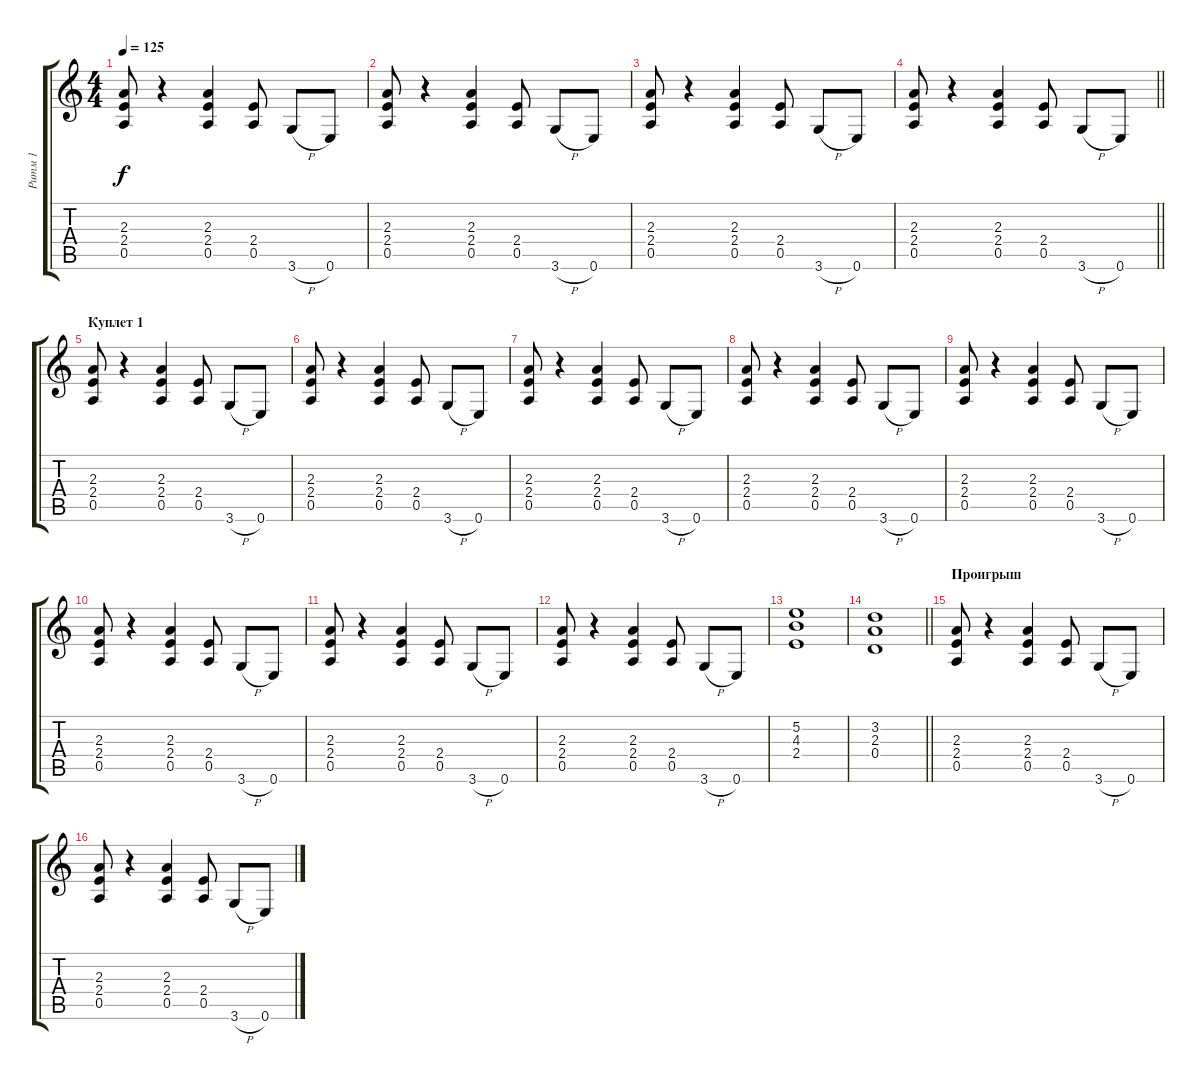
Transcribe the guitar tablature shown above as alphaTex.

\track ("Ритм 1" "Ритм 1") {instrument distortionguitar}
\staff {score tabs}
\tuning (E4 B3 G3 D3 A2 E2) {hide}
\ts (4 4)
\tempo 125
\clef g2
\ks c
(2.3 2.4 0.5).8{dy f instrument distortionguitar} r.4 (2.3 2.4 0.5).4 (2.4 0.5).8 3.6{h}.8 0.6.8 |
(2.3 2.4 0.5).8 r.4 (2.3 2.4 0.5).4 (2.4 0.5).8 3.6{h}.8 0.6.8 |
(2.3 2.4 0.5).8 r.4 (2.3 2.4 0.5).4 (2.4 0.5).8 3.6{h}.8 0.6.8 |
\barLineRight lightlight
(2.3 2.4 0.5).8 r.4 (2.3 2.4 0.5).4 (2.4 0.5).8 3.6{h}.8 0.6.8 |
\section ("" "Куплет 1")
(2.3 2.4 0.5).8 r.4 (2.3 2.4 0.5).4 (2.4 0.5).8 3.6{h}.8 0.6.8 |
(2.3 2.4 0.5).8 r.4 (2.3 2.4 0.5).4 (2.4 0.5).8 3.6{h}.8 0.6.8 |
(2.3 2.4 0.5).8 r.4 (2.3 2.4 0.5).4 (2.4 0.5).8 3.6{h}.8 0.6.8 |
(2.3 2.4 0.5).8 r.4 (2.3 2.4 0.5).4 (2.4 0.5).8 3.6{h}.8 0.6.8 |
(2.3 2.4 0.5).8 r.4 (2.3 2.4 0.5).4 (2.4 0.5).8 3.6{h}.8 0.6.8 |
(2.3 2.4 0.5).8 r.4 (2.3 2.4 0.5).4 (2.4 0.5).8 3.6{h}.8 0.6.8 |
(2.3 2.4 0.5).8 r.4 (2.3 2.4 0.5).4 (2.4 0.5).8 3.6{h}.8 0.6.8 |
(2.3 2.4 0.5).8 r.4 (2.3 2.4 0.5).4 (2.4 0.5).8 3.6{h}.8 0.6.8 |
(5.2 4.3 2.4).1 |
\barLineRight lightlight
(3.2 2.3 0.4).1 |
\section ("" "Проигрыш")
(2.3 2.4 0.5).8 r.4 (2.3 2.4 0.5).4 (2.4 0.5).8 3.6{h}.8 0.6.8 |
(2.3 2.4 0.5).8 r.4 (2.3 2.4 0.5).4 (2.4 0.5).8 3.6{h}.8 0.6.8
